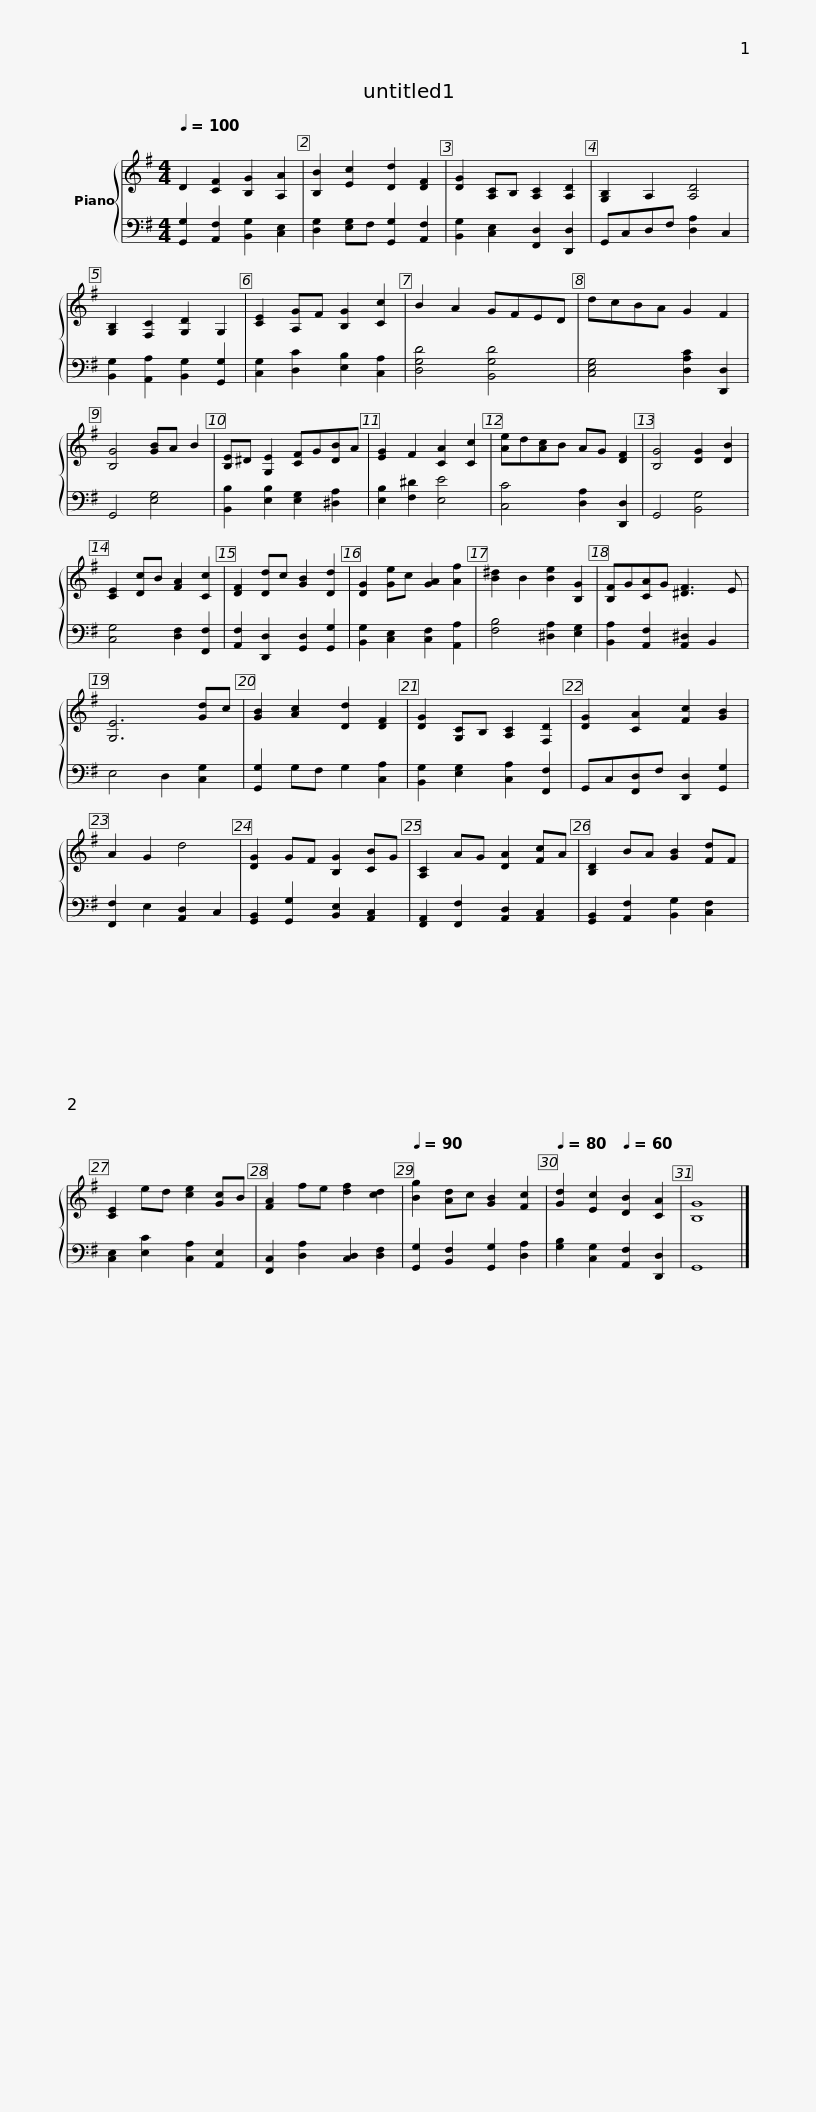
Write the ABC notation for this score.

X:1
%%score { 1 | 2 }
L:1/8
Q:1/4=100
M:4/4
I:linebreak $
K:G
V:1 treble
V:2 bass
V:1
 D2 [CF]2 [B,G]2 [A,A]2 | [B,B]2 [Ec]2 [Dd]2 [DF]2 | [DG]2 [A,C]B, [A,C]2 [A,D]2 | [G,B,]2 A,2 [A,D]4 | [G,B,]2 [F,C]2 [G,D]2 G,2 | %5
 [CE]2 [A,G]F [B,G]2 [Cc]2 | B2 A2 GFED |$ dcBA G2 F2 | [B,G]4 [GB]A B2 | [B,E]^D [G,E]2 [CF]G[DB]A | %10
 [EG]2 F2 [CA]2 [Cc]2 | [Ae]d[Ac]B AG [DF]2 | [B,G]4 [DG]2 [DB]2 | [CE]2 [Dc]B [FA]2 [Cc]2 |$ [DF]2 [Dd]c [GB]2 [Dd]2 | %15
 [DG]2 [Ge]c [GA]2 [Af]2 | [B^d]2 B2 [Be]2 [B,G]2 | [B,F]G[CA]G [^DF]3 E | [G,E]6 [Gd]c | [GB]2 [Ac]2 [Dd]2 [DF]2 | %20
 [DG]2 [G,C]B, [A,C]2 [F,D]2 |$ [DG]2 [CA]2 [Fc]2 [GB]2 | A2 G2 d4 | [DG]2 GF [B,G]2 [CB]G | [A,C]2 AG [DA]2 [Fc]A | %25
 [B,D]2 BA [GB]2 [Fd]F | [CE]2 ed [ce]2 [Gc]B | [FA]2 fe [df]2 [cd]2 |$[Q:1/4=90] [Bg]2 [Ad]c [GB]2 [Fc]2 |[Q:1/4=80] [Gd]2 [Ec]2[Q:1/4=60] [DB]2 [CA]2 | %30
 [B,G]8 |] %31
V:2
 [G,,G,]2 [A,,F,]2 [B,,G,]2 [C,E,]2 | [D,G,]2 [E,G,]F, [G,,G,]2 [A,,F,]2 | [B,,G,]2 [C,E,]2 [F,,D,]2 [D,,D,]2 | G,,C,D,F, [D,A,]2 C,2 | [B,,G,]2 [A,,A,]2 [B,,G,]2 [G,,G,]2 | %5
 [C,G,]2 [D,C]2 [E,B,]2 [C,A,]2 | [D,G,D]4 [B,,G,D]4 |$ [C,E,G,]4 [D,A,C]2 [D,,D,]2 | G,,4 [E,G,]4 | [B,,B,]2 [E,B,]2 [E,G,]2 [^D,A,]2 | %10
 [E,B,]2 [F,^D]2 [E,E]4 | [C,C]4 [D,A,]2 [D,,D,]2 | G,,4 [B,,G,]4 | [C,G,]4 [D,F,]2 [F,,F,]2 |$ [A,,F,]2 [D,,D,]2 [G,,D,]2 [G,,G,]2 | %15
 [B,,G,]2 [C,E,]2 [C,F,]2 [A,,A,]2 | [F,B,]4 [^D,A,]2 [E,G,]2 | [B,,A,]2 [A,,F,]2 [A,,^D,]2 B,,2 | E,4 D,2 [C,G,]2 | [G,,G,]2 G,F, G,2 [C,A,]2 | %20
 [B,,G,]2 [E,G,]2 [C,A,]2 [F,,F,]2 |$ G,,C,[F,,D,]F, [D,,D,]2 [G,,G,]2 | [F,,F,]2 E,2 [A,,D,]2 C,2 | [G,,B,,]2 [G,,G,]2 [B,,E,]2 [A,,C,]2 | [F,,A,,]2 [F,,F,]2 [A,,D,]2 [A,,C,]2 | %25
 [G,,B,,]2 [A,,F,]2 [B,,G,]2 [C,F,]2 | [C,E,]2 [E,C]2 [C,A,]2 [A,,E,]2 | [F,,C,]2 [D,A,]2 [C,D,]2 [D,F,]2 |$ [G,,G,]2 [B,,F,]2 [G,,G,]2 [D,A,]2 | [G,B,]2 [C,G,]2 [A,,F,]2 [D,,D,]2 | %30
 G,,8 |] %31
